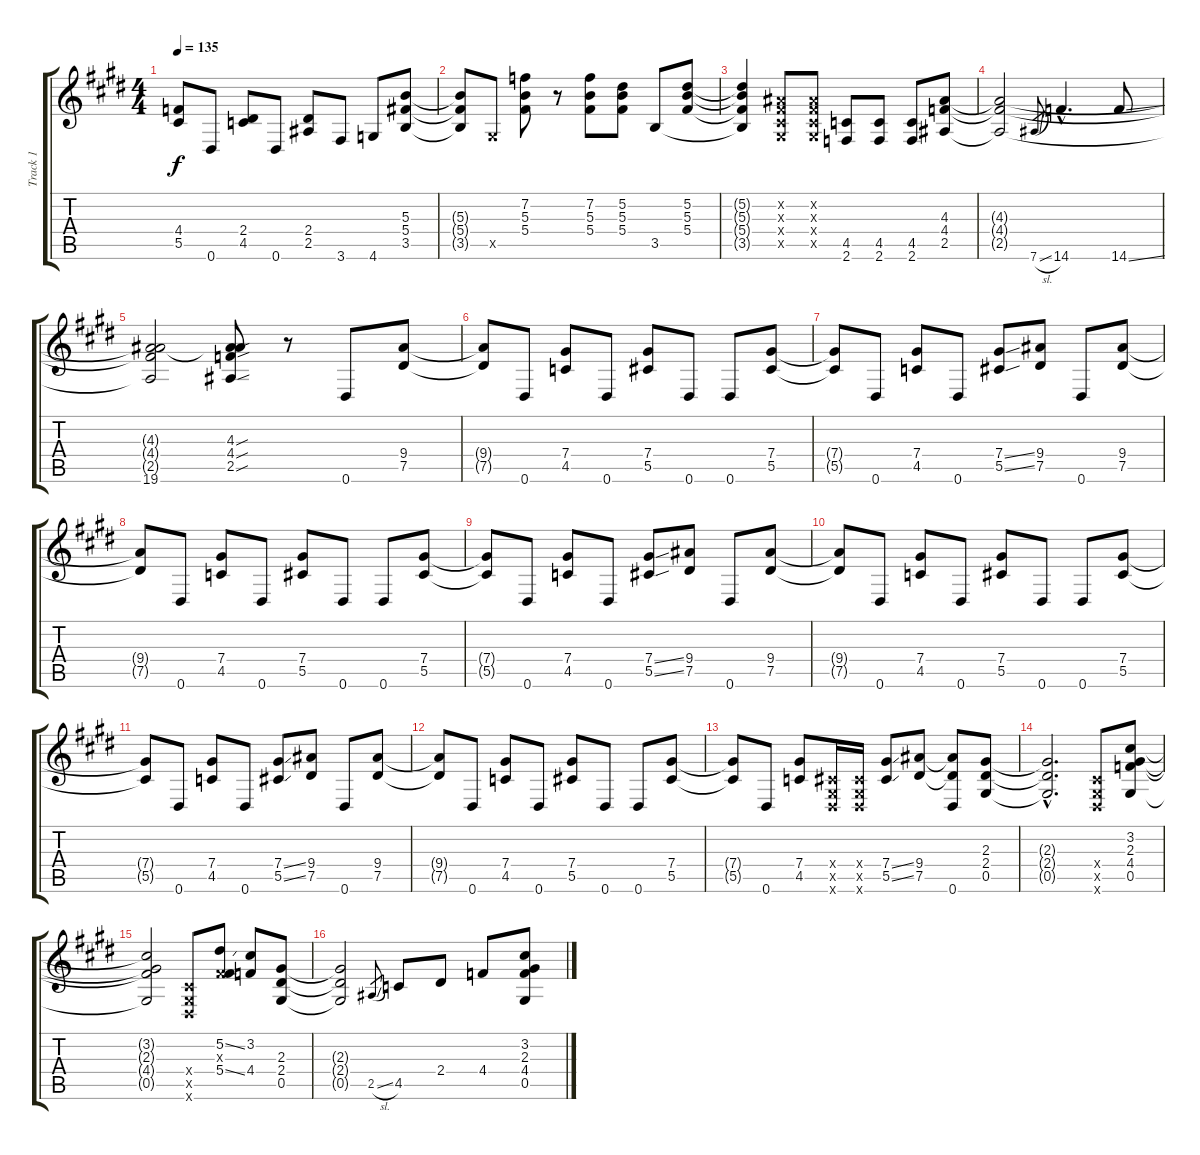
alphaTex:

\track ("Track 1" "Track 1") {instrument distortionguitar}
\staff {score tabs}
\tuning (Eb4 Bb3 Gb3 Db3 Ab2 Eb2) {hide}
\ts (4 4)
\tempo 135
\clef g2
\ks e
(4.4{t} 5.5{t}).8{dy f} 0.6.8 (2.4 4.5).8 0.6.8 (2.4 2.5).8 3.6.8 4.6.8 (5.3 5.4 3.5).8 |
(5.3{t} 5.4{t} 3.5{t}).8 0.5{x}.8 (7.2 5.3 5.4).8 r.8 (7.2 5.3 5.4).8 (5.2 5.3 5.4).8 3.5.8 (5.2 5.3 5.4).8 |
(5.2{t} 5.3{t} 5.4{t} 3.5{t}).4 (0.2{x} 0.3{x} 0.4{x} 0.5{x}).8 (0.2{x} 0.3{x} 0.4{x} 0.5{x}).8 (4.5 2.6).8 (4.5 2.6).8 (4.5 2.6).8 (4.3 4.4 2.5).8 |
(4.3{t} 4.4{t} 2.5{t}).2 7.6{sl}.8{gr} 14.6{hac}.4{d} 14.6{ss}.8 |
(4.3{t} 4.4{t} 2.5{t} 19.6).2 (4.3{sou} 4.4{sou} 2.5{sou} 19.6{t}).8 r.8 0.6.8 (9.4 7.5).8 |
(9.4{t} 7.5{t}).8 0.6.8 (7.4 4.5).8 0.6.8 (7.4 5.5).8 0.6.8 0.6.8 (7.4 5.5).8 |
(7.4{t} 5.5{t}).8 0.6.8 (7.4 4.5).8 0.6.8 (7.4{ss} 5.5{ss}).8 (9.4 7.5).8 0.6.8 (9.4 7.5).8 |
(9.4{t} 7.5{t}).8 0.6.8 (7.4 4.5).8 0.6.8 (7.4 5.5).8 0.6.8 0.6.8 (7.4 5.5).8 |
(7.4{t} 5.5{t}).8 0.6.8 (7.4 4.5).8 0.6.8 (7.4{ss} 5.5{ss}).8 (9.4 7.5).8 0.6.8 (9.4 7.5).8 |
(9.4{t} 7.5{t}).8 0.6.8 (7.4 4.5).8 0.6.8 (7.4 5.5).8 0.6.8 0.6.8 (7.4 5.5).8 |
(7.4{t} 5.5{t}).8 0.6.8 (7.4 4.5).8 0.6.8 (7.4{ss} 5.5{ss}).8 (9.4 7.5).8 0.6.8 (9.4 7.5).8 |
(9.4{t} 7.5{t}).8 0.6.8 (7.4 4.5).8 0.6.8 (7.4 5.5).8 0.6.8 0.6.8 (7.4 5.5).8 |
(7.4{t} 5.5{t}).8 0.6.8 (7.4 4.5).8 (0.4{x} 0.5{x} 0.6{x}).16 (0.4{x} 0.5{x} 0.6{x}).16 (7.4{ss} 5.5{ss}).8 (9.4 7.5).8 (9.4{t} 7.5{t} 0.6).8 (2.3 2.4 0.5).8 |
(2.3{hac t} 2.4{hac t} 0.5{hac t}).2{d} (0.4{x} 0.5{x} 0.6{x}).8 (3.2 2.3 4.4 0.5).8 |
(3.2{t} 2.3{t} 4.4{t} 0.5{t}).2 (0.4{x} 0.5{x} 0.6{x}).8 (5.2{ss} 0.3{x} 5.4{ss}).8 (3.2 4.4).8 (2.3 2.4 0.5).8 |
(2.3{t} 2.4{t} 0.5{t}).2 2.5{sl}.8{gr} 4.5.8 2.4.8 4.4.8 (3.2 2.3 4.4 0.5).8
